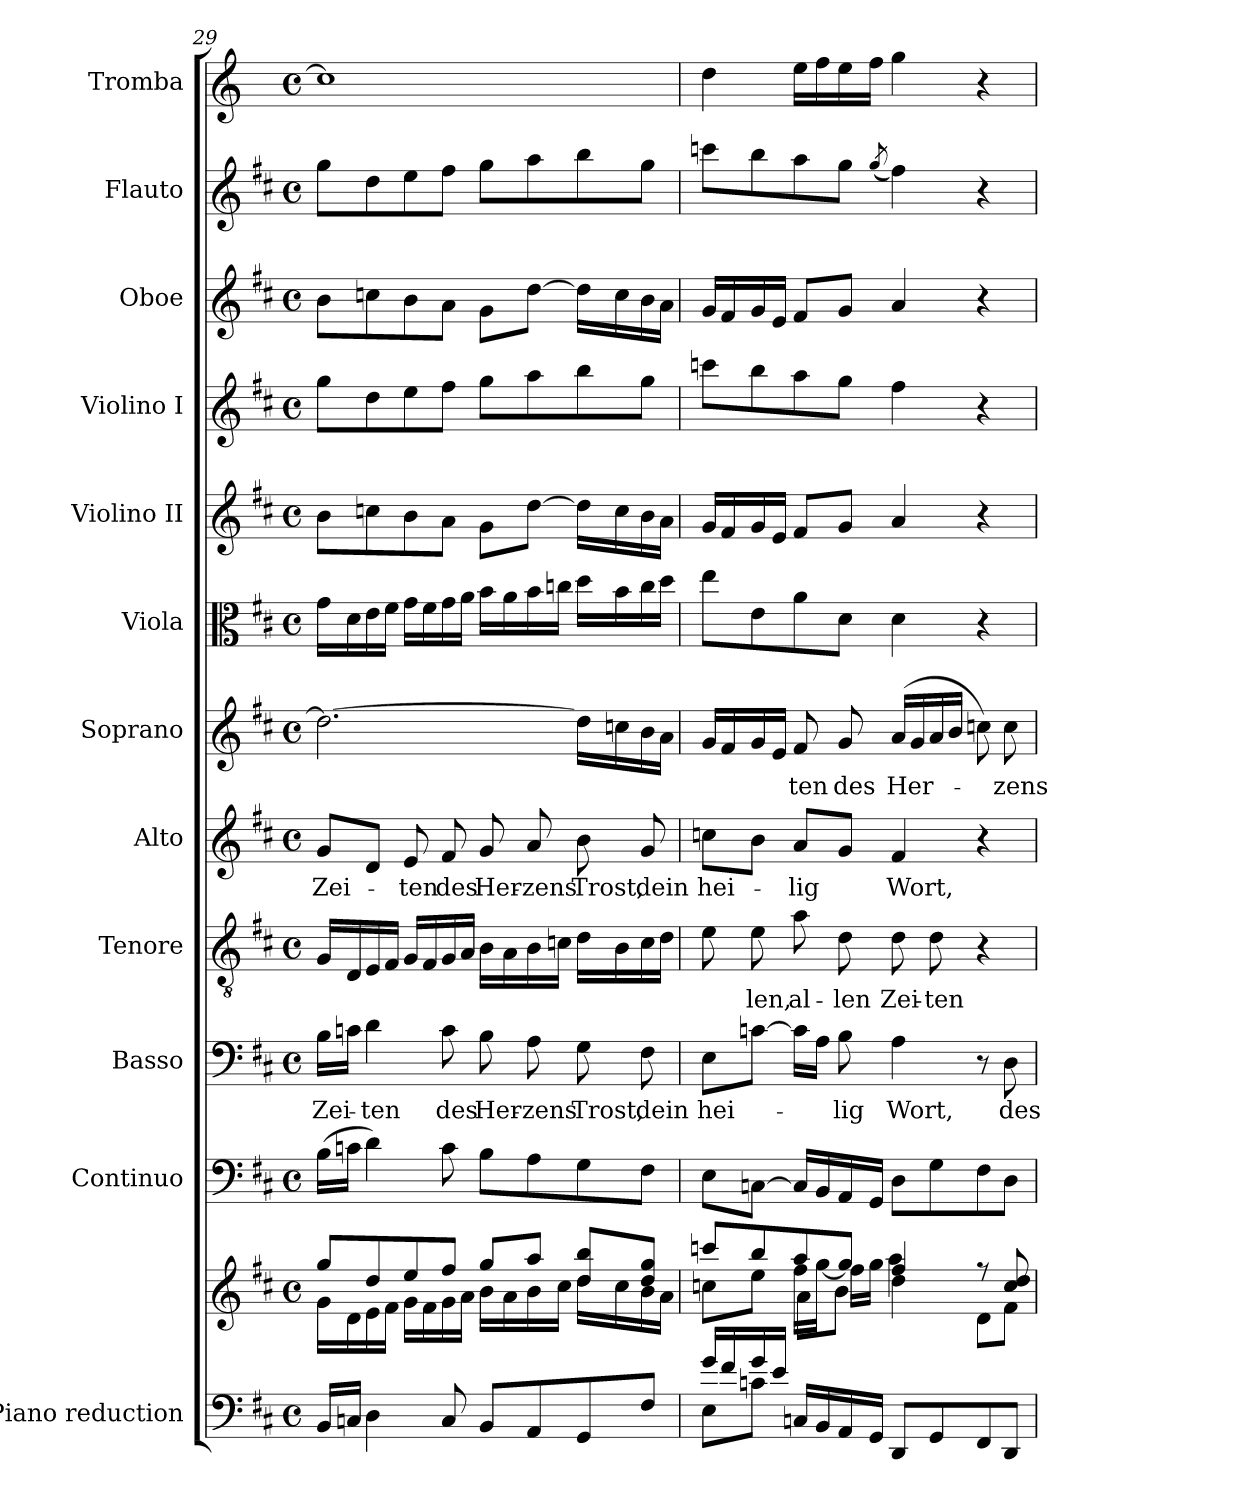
**kern	**kern	**dynam	**kern	**kern	**text	**kern	**text	**kern	**text	**kern	**text	**kern	**kern	**kern	**kern	**kern	**kern
*part12	*part12	*part12	*part11	*part10	*part10	*part9	*part9	*part8	*part8	*part7	*part7	*part6	*part5	*part4	*part3	*part2	*part1
*staff13	*staff12	*staff12/13	*staff11	*staff10	*staff10	*staff9	*staff9	*staff8	*staff8	*staff7	*staff7	*staff6	*staff5	*staff4	*staff3	*staff2	*staff1
*I"Piano reduction	*	*	*I"Continuo	*I"Basso	*	*I"Tenore	*	*I"Alto	*	*I"Soprano	*	*I"Viola	*I"Violino II	*I"Violino I	*I"Oboe	*I"Flauto	*I"Tromba
*I'Pno	*	*	*	*	*	*	*	*	*	*	*	*I'Vla	*I'Vln	*I'Vln	*I'Ob	*I'Fl	*
!!LO:PB:g=z
*clefF4	*clefG2	*	*clefF4	*clefF4	*	*clefGv2	*	*clefG2	*	*clefG2	*	*clefC3	*clefG2	*clefG2	*clefG2	*clefG2	*clefG2
*	*	*	*	*	*	*	*	*	*	*	*	*	*	*	*	*	*ITrd-1c-2
*k[f#c#]	*k[f#c#]	*	*k[f#c#]	*k[f#c#]	*	*k[f#c#]	*	*k[f#c#]	*	*k[f#c#]	*	*k[f#c#]	*k[f#c#]	*k[f#c#]	*k[f#c#]	*k[f#c#]	*k[f#c#]
*M4/4	*M4/4	*	*M4/4	*M4/4	*	*M4/4	*	*M4/4	*	*M4/4	*	*M4/4	*M4/4	*M4/4	*M4/4	*M4/4	*M4/4
*met(c)	*met(c)	*	*met(c)	*met(c)	*	*met(c)	*	*met(c)	*	*met(c)	*	*met(c)	*met(c)	*met(c)	*met(c)	*met(c)	*met(c)
=29	=29	=29	=29	=29	=29	=29	=29	=29	=29	=29	=29	=29	=29	=29	=29	=29	=29
*	*^	*	*	*	*	*	*	*	*	*	*	*	*	*	*	*	*
!	!	!	!	!	!	!LO:LY:b	!	!	!	!LO:LY:b	!	!	!	!	!	!	!	!
16BB/LL	8gg/L	16g\LL	.	(>16B\LL	16B\LL	Zei-	16G/LL	.	8g/L	Zei-	2.dd\_	.	16g\LL	8b\L	8gg\L	8b\L	8gg\L	1dd]
16Cn/JJ	.	16d\	.	16cn\JJ	16cn\JJ	.	16D/	.	.	.	.	.	16d\	.	.	.	.	.
!	!	!	!	!	!	!LO:LY:b	!	!	!	!	!	!	!	!	!	!	!	!
4D\	8dd/	16e\	.	4d\)	4d\	-ten	16E/	.	8d/J	.	.	.	16e\	8ccn\	8dd\	8ccn\	8dd\	.
.	.	16f#\JJ	.	.	.	.	16F#/JJ	.	.	.	.	.	16f#\JJ	.	.	.	.	.
!	!	!	!	!	!	!	!	!	!	!LO:LY:b	!	!	!	!	!	!	!	!
.	8ee/	16g\LL	.	.	.	.	16G/LL	.	8e/	-ten	.	.	16g\LL	8b\	8ee\	8b\	8ee\	.
.	.	16f#\	.	.	.	.	16F#/	.	.	.	.	.	16f#\	.	.	.	.	.
!	!	!	!	!	!	!LO:LY:b	!	!	!	!LO:LY:b	!	!	!	!	!	!	!	!
8C/	8ff#/J	16g\	.	8c\	8c\	des	16G/	.	8f#/	des	.	.	16g\	8a\J	8ff#\J	8a\J	8ff#\J	.
.	.	16a\JJ	.	.	.	.	16A/JJ	.	.	.	.	.	16a\JJ	.	.	.	.	.
!	!	!	!	!	!	!LO:LY:b	!	!	!	!LO:LY:b	!	!	!	!	!	!	!	!
8BB/L	8gg/L	16b\LL	.	8B\L	8B\	Her-	16B\LL	.	8g/	Her-	.	.	16b\LL	8g\L	8gg\L	8g\L	8gg\L	.
.	.	16a\	.	.	.	.	16A\	.	.	.	.	.	16a\	.	.	.	.	.
!	!	!	!	!	!	!LO:LY:b	!	!	!	!LO:LY:b	!	!	!	!	!	!	!	!
8AA/	8aa/J	16b\	.	8A\	8A\	-zens	16B\	.	8a/	-zens	.	.	16b\	[8dd\J	8aa\	[8dd\J	8aa\	.
.	.	16cc#\JJ	.	.	.	.	16cn\JJ	.	.	.	.	.	16ccn\JJ	.	.	.	.	.
!	!	!	!	!	!	!LO:LY:b	!	!	!	!LO:LY:b	!	!	!	!	!	!	!	!
8GG/	8dd/ 8bb/L	16dd\LL	.	8G\	8G\	Trost,	16d\LL	.	8b\	Trost,	16dd\LL]	.	16dd\LL	16dd\LL]	8bb\	16dd\LL]	8bb\	.
.	.	16cc#\	.	.	.	.	16B\	.	.	.	16ccn\	.	16b\	16cc\	.	16cc\	.	.
!	!	!	!	!	!	!LO:LY:b	!	!	!	!LO:LY:b	!	!	!	!	!	!	!	!
8F#/J	8dd/ 8gg/J	16b\	.	8F#\J	8F#\	dein	16c\	.	8g/	dein	16b\	.	16cc\	16b\	8gg\J	16b\	8gg\J	.
.	.	16a\JJ	.	.	.	.	16d\JJ	.	.	.	16a\JJ	.	16dd\JJ	16a\JJ	.	16a\JJ	.	.
=30	=30	=30	=30	=30	=30	=30	=30	=30	=30	=30	=30	=30	=30	=30	=30	=30	=30	=30
*^	*	*^	*	*	*	*	*	*	*	*	*	*	*	*	*	*	*	*
!	!	!	!	!	!	!	!	!LO:LY:b	!	!	!	!LO:LY:b	!	!	!	!	!	!	!	!
*	*	*	*	*^	*	*	*	*	*	*	*	*	*	*	*	*	*	*	*	*
16g/LL	8E\L	8cccn/L	8ccn\L	4ryy	2ryy	.	8E\L	8E\L	hei-	8e\	.	8ccn\L	hei-	16g/LL	.	8ee\L	16g/LL	8cccn\L	16g/LL	8cccn\L	4ee\
16f#/	.	.	.	.	.	.	.	.	.	.	.	.	.	16f#/	.	.	16f#/	.	16f#/	.	.
!	!	!	!	!	!	!	!	!	!	!	!LO:LY:b	!	!	!	!	!	!	!	!	!	!
16g/	8cn\J	8bb/	8ee\J	.	.	.	[8Cn\J	[8cn\J	.	8e\	-len,	8b\J	.	16g/	.	8e\	16g/	8bb\	16g/	8bb\	.
16e/JJ	.	.	.	.	.	.	.	.	.	.	.	.	.	16e/JJ	.	.	16e/JJ	.	16e/JJ	.	.
!	!	!	!	!	!	!	!	!	!	!	!LO:LY:b	!	!LO:LY:b	!	!LO:LY:b	!	!	!	!	!	!
2ryy	16Cn/LL	8aa/	16ff#\LL	8a\L	.	.	16C/LL]	16c\LL]	.	8a\	al-	8a/L	-lig	8f#/	-ten	8a\	8f#/L	8aa\	8f#/L	8aa\	16ff#\LL
.	16BB/	.	[16gg\JJ	.	.	.	16BB/	16A\JJ	.	.	.	.	.	.	.	.	.	.	.	.	16gg\
!	!	!	!	!	!	!	!	!	!LO:LY:b	!	!LO:LY:b	!	!	!	!LO:LY:b	!	!	!	!	!	!
.	16AA/	8gg/J]	16ff#\LL	8b\J	.	.	16AA/	8B\	-lig	8d\	-len	8g/J	.	8g/	des	8d\J	8g/J	8gg\J	8g/J	8gg\J	16ff#\
.	16GG/JJ	.	16gg\JJ	.	.	.	16GG/JJ	.	.	.	.	.	.	.	.	.	.	.	.	.	16gg\JJ
.	.	.	.	.	.	.	.	.	.	.	.	.	.	.	.	.	.	.	.	(<8qgg/	.
!	!	!	!	!	!	!	!	!	!LO:LY:b	!	!LO:LY:b	!	!LO:LY:b	!	!LO:LY:b	!	!	!	!	!	!
.	8DD/L	4ff#/	4aa\	4dd\	8ryy	.	8D\L	4A\	Wort,	8d\	Zei-	4f#/	Wort,	(>16a/LL	Her-	4d\	4a/	4ff#\	4a/	4ff#\)	4aa\
.	.	.	.	.	.	.	.	.	.	.	.	.	.	16g/	.	.	.	.	.	.	.
!	!	!	!	!	!	!LO:DY:b	!	!	!	!	!LO:LY:b	!	!	!	!	!	!	!	!	!	!
!	!	!	!	!	!	!LO:DY:n=1:b	!	!	!	!	!	!	!	!	!	!	!	!	!	!	!
!	!	!	!	!	!	!LO:DY:n=2:b	!	!	!	!	!	!	!	!	!	!	!	!	!	!	!
.	8GG/	.	.	.	4.ryy	other-dynamics p other-dynamics	8G\	.	.	8d\	-ten	.	.	16a/	.	.	.	.	.	.	.
.	.	.	.	.	.	.	.	.	.	.	.	.	.	16b/JJ	.	.	.	.	.	.	.
4ryy	8FF#/	8r	8d\L	4ryy	.	.	8F#\	8r	.	4r	.	4r	.	8ccn\)	.	4r	4r	4r	4r	4r	4r
!	!	!	!	!	!	!	!	!	!LO:LY:b	!	!	!	!	!	!LO:LY:b	!	!	!	!	!	!
.	8DD/J	8cc/ 8dd/	8f#\J	.	.	.	8D\J	8D\	des	.	.	.	.	8cc\	-zens	.	.	.	.	.	.
*v	*v	*	*	*	*	*	*	*	*	*	*	*	*	*	*	*	*	*	*	*	*
*	*v	*v	*v	*v	*	*	*	*	*	*	*	*	*	*	*	*	*	*	*	*
=	=	=	=	=	=	=	=	=	=	=	=	=	=	=	=	=	=
*-	*-	*-	*-	*-	*-	*-	*-	*-	*-	*-	*-	*-	*-	*-	*-	*-	*-
